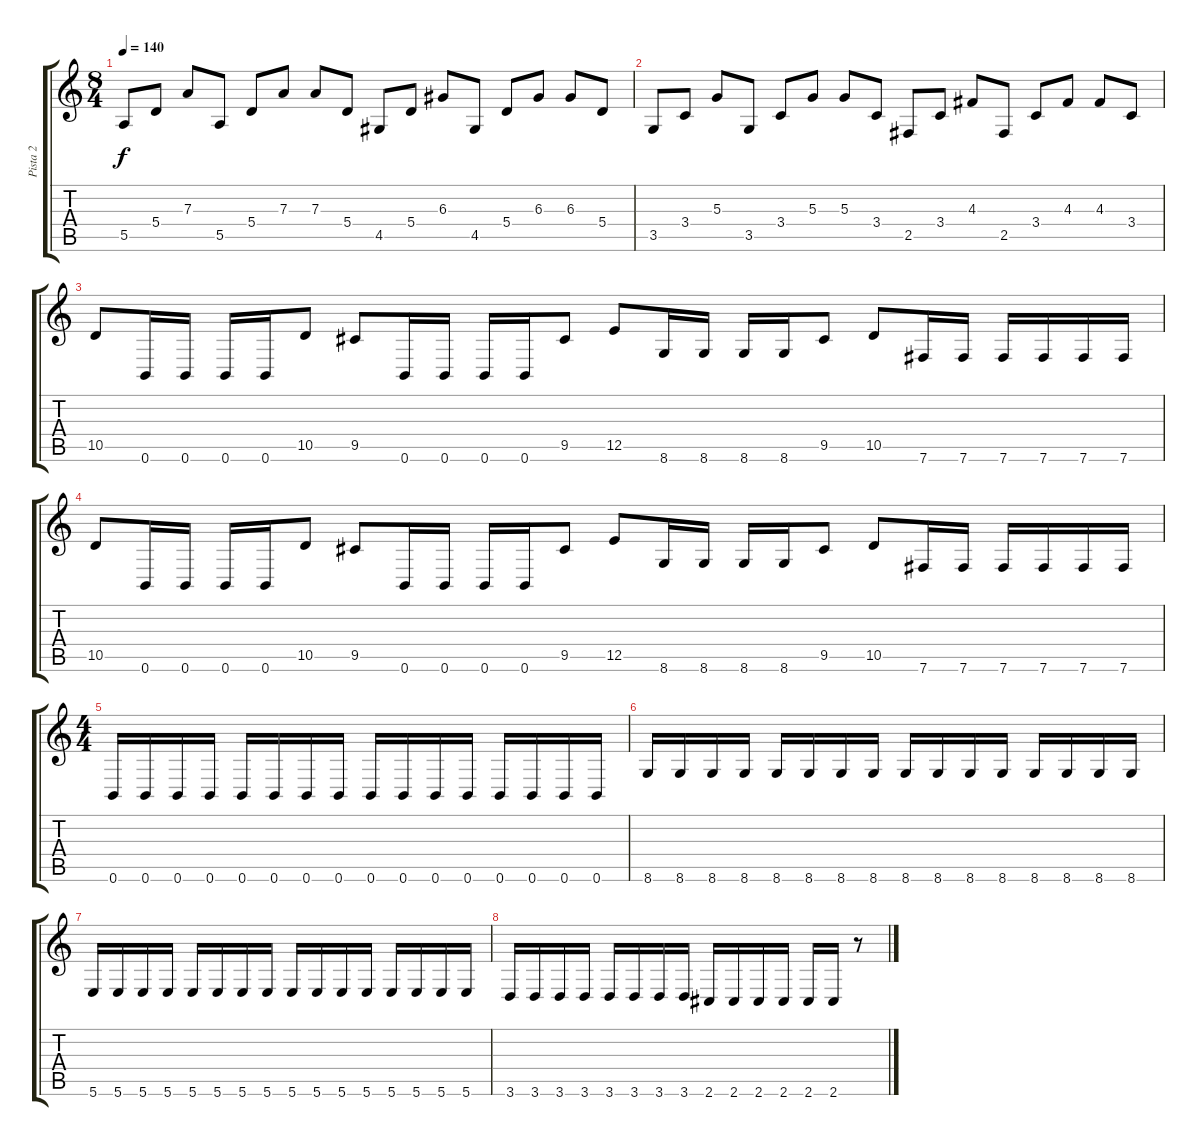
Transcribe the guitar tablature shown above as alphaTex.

\track ("Pista 2" "Pista 2") {instrument distortionguitar}
\staff {score tabs}
\tuning (B3 Gb3 D3 A2 E2 B1) {hide}
\ts (8 4)
\tempo 140
\clef g2
\ks c
5.5.8{dy f} 5.4.8 7.3.8 5.5.8 5.4.8 7.3.8 7.3.8 5.4.8 4.5.8 5.4.8 6.3.8 4.5.8 5.4.8 6.3.8 6.3.8 5.4.8 |
3.5.8 3.4.8 5.3.8 3.5.8 3.4.8 5.3.8 5.3.8 3.4.8 2.5.8 3.4.8 4.3.8 2.5.8 3.4.8 4.3.8 4.3.8 3.4.8 |
10.5.8 0.6.16 0.6.16 0.6.16 0.6.16 10.5.8 9.5.8 0.6.16 0.6.16 0.6.16 0.6.16 9.5.8 12.5.8 8.6.16 8.6.16 8.6.16 8.6.16 9.5.8 10.5.8 7.6.16 7.6.16 7.6.16 7.6.16 7.6.16 7.6.16 |
10.5.8 0.6.16 0.6.16 0.6.16 0.6.16 10.5.8 9.5.8 0.6.16 0.6.16 0.6.16 0.6.16 9.5.8 12.5.8 8.6.16 8.6.16 8.6.16 8.6.16 9.5.8 10.5.8 7.6.16 7.6.16 7.6.16 7.6.16 7.6.16 7.6.16 |
\ts (4 4)
0.6.16 0.6.16 0.6.16 0.6.16 0.6.16 0.6.16 0.6.16 0.6.16 0.6.16 0.6.16 0.6.16 0.6.16 0.6.16 0.6.16 0.6.16 0.6.16 |
8.6.16 8.6.16 8.6.16 8.6.16 8.6.16 8.6.16 8.6.16 8.6.16 8.6.16 8.6.16 8.6.16 8.6.16 8.6.16 8.6.16 8.6.16 8.6.16 |
5.6.16 5.6.16 5.6.16 5.6.16 5.6.16 5.6.16 5.6.16 5.6.16 5.6.16 5.6.16 5.6.16 5.6.16 5.6.16 5.6.16 5.6.16 5.6.16 |
3.6.16 3.6.16 3.6.16 3.6.16 3.6.16 3.6.16 3.6.16 3.6.16 2.6.16 2.6.16 2.6.16 2.6.16 2.6.16 2.6.16 r.8
